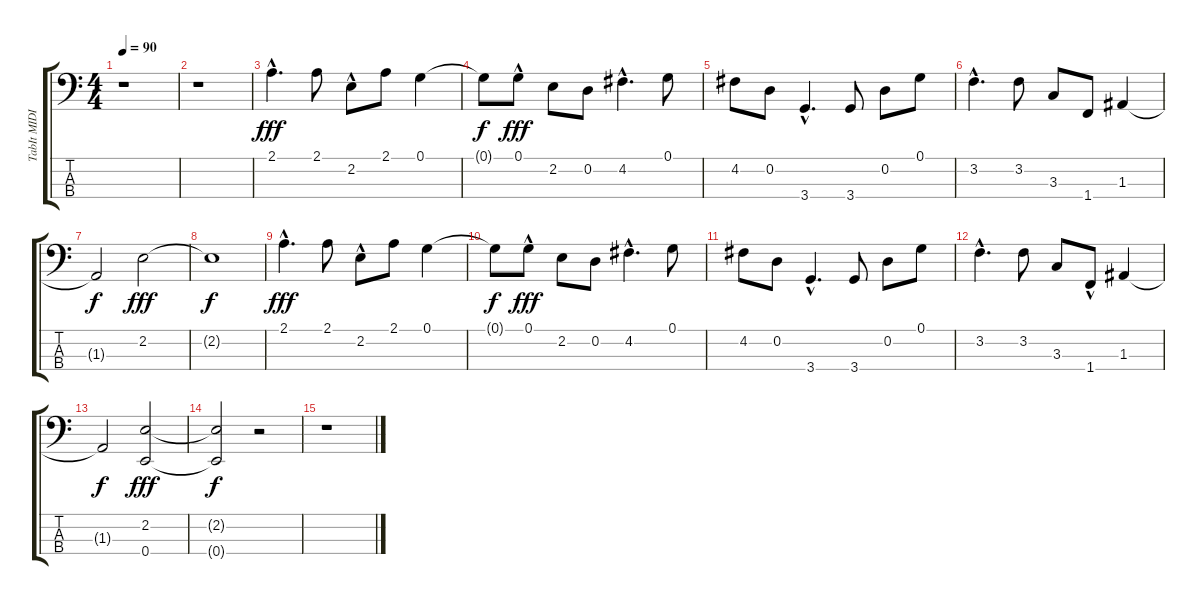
\track ("TabIt MIDI - Track 2" "TabIt MIDI") {instrument fretlessbass}
\staff {score tabs}
\tuning (G2 D2 A1 E1) {hide}
\ts (4 4)
\tempo 90
\clef f4
\ks c
r.1{dy fff} |
r.1 |
2.1{hac}.4{d} 2.1.8 2.2{hac}.8 2.1.8 0.1.4 |
0.1{t}.8{dy f} 0.1{hac}.8{dy fff} 2.2.8 0.2.8 4.2{hac}.4{d} 0.1.8 |
4.2.8 0.2.8 3.4{hac}.4{d} 3.4.8 0.2.8 0.1.8 |
3.2{hac}.4{d} 3.2.8 3.3.8 1.4.8 1.3.4 |
1.3{t}.2{dy f} 2.2.2{dy fff} |
2.2{t}.1{dy f} |
2.1{hac}.4{d dy fff} 2.1.8 2.2{hac}.8 2.1.8 0.1.4 |
0.1{t}.8{dy f} 0.1{hac}.8{dy fff} 2.2.8 0.2.8 4.2{hac}.4{d} 0.1.8 |
4.2.8 0.2.8 3.4{hac}.4{d} 3.4.8 0.2.8 0.1.8 |
3.2{hac}.4{d} 3.2.8 3.3.8 1.4{hac}.8 1.3.4 |
1.3{t}.2{dy f} (2.2 0.4).2{dy fff} |
(2.2{t} 0.4{t}).2{dy f} r.2 |
r.1
